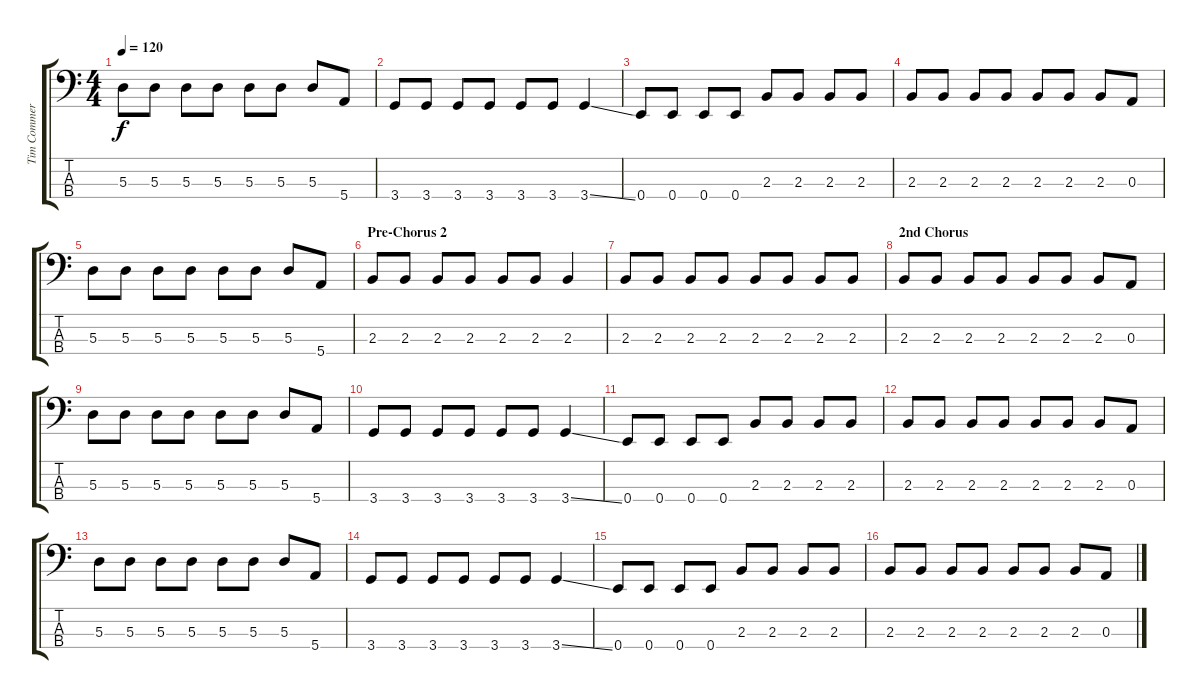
\track ("Tim Commerford" "Tim Commer") {instrument electricbassfinger}
\staff {score tabs}
\tuning (G2 D2 A1 E1) {hide}
\ts (4 4)
\tempo 120
\clef f4
\ks c
5.3.8{dy f} 5.3.8 5.3.8 5.3.8 5.3.8 5.3.8 5.3.8 5.4.8 |
3.4.8 3.4.8 3.4.8 3.4.8 3.4.8 3.4.8 3.4{ss}.4 |
0.4.8 0.4.8 0.4.8 0.4.8 2.3.8 2.3.8 2.3.8 2.3.8 |
2.3.8 2.3.8 2.3.8 2.3.8 2.3.8 2.3.8 2.3.8 0.3.8 |
5.3.8 5.3.8 5.3.8 5.3.8 5.3.8 5.3.8 5.3.8 5.4.8 |
\section ("" "Pre-Chorus 2")
2.3.8 2.3.8 2.3.8 2.3.8 2.3.8 2.3.8 2.3.4 |
2.3.8 2.3.8 2.3.8 2.3.8 2.3.8 2.3.8 2.3.8 2.3.8 |
\section ("" "2nd Chorus")
2.3.8 2.3.8 2.3.8 2.3.8 2.3.8 2.3.8 2.3.8 0.3.8 |
5.3.8 5.3.8 5.3.8 5.3.8 5.3.8 5.3.8 5.3.8 5.4.8 |
3.4.8 3.4.8 3.4.8 3.4.8 3.4.8 3.4.8 3.4{ss}.4 |
0.4.8 0.4.8 0.4.8 0.4.8 2.3.8 2.3.8 2.3.8 2.3.8 |
2.3.8 2.3.8 2.3.8 2.3.8 2.3.8 2.3.8 2.3.8 0.3.8 |
5.3.8 5.3.8 5.3.8 5.3.8 5.3.8 5.3.8 5.3.8 5.4.8 |
3.4.8 3.4.8 3.4.8 3.4.8 3.4.8 3.4.8 3.4{ss}.4 |
0.4.8 0.4.8 0.4.8 0.4.8 2.3.8 2.3.8 2.3.8 2.3.8 |
2.3.8 2.3.8 2.3.8 2.3.8 2.3.8 2.3.8 2.3.8 0.3.8
